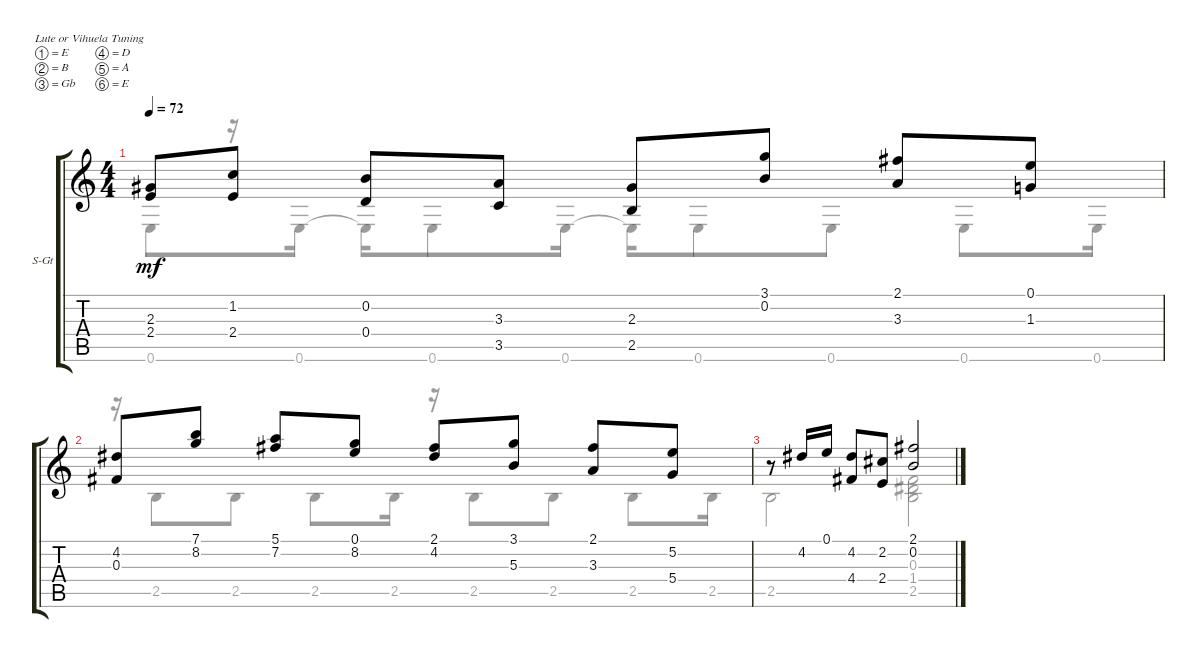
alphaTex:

\defaultSystemsLayout 4
\bracketExtendMode groupsimilarinstruments
\firstSystemTrackNameOrientation horizontal
\otherSystemsTrackNameOrientation horizontal
\track ("Steel Guitar" "S-Gt") {instrument acousticguitarsteel}
\staff {score tabs}
\tuning (E4 B3 Gb3 D3 A2 E2)
\voice
\ts (4 4)
\tempo 72
\clef g2
\ks c
(2.3 2.4).8{dy mf} (1.2 2.4).8 (0.2 0.4).8 (3.3 3.5).8 (2.5 2.3).8 (3.1 0.2).8 (2.1 3.3).8 (0.1 1.3).8 |
(0.3 4.2).8 (7.1 8.2).8 (5.1 7.2).8 (0.1 8.2).8 (2.1 4.2).8 (3.1 5.3).8 (2.1 3.3).8 (5.2 5.4).8 |
r.8 4.2.16 0.1.16 (4.2 4.4).8 (2.2 2.4).8 (2.1 0.2).2
\voice
\clef g2
\ottava regular
\simile none
\ks c
0.6.8{dy mf} r.16 0.6.16 0.6{t}.16 0.6.8 0.6.16 0.6{t}.16 0.6.8 0.6.8 0.6.8 0.6.16 |
r.16 2.5.8 2.5.8 2.5.8 2.5.16 r.16 2.5.8 2.5.8 2.5.8 2.5.16 |
2.5.2 (2.5 1.4 0.3).2
